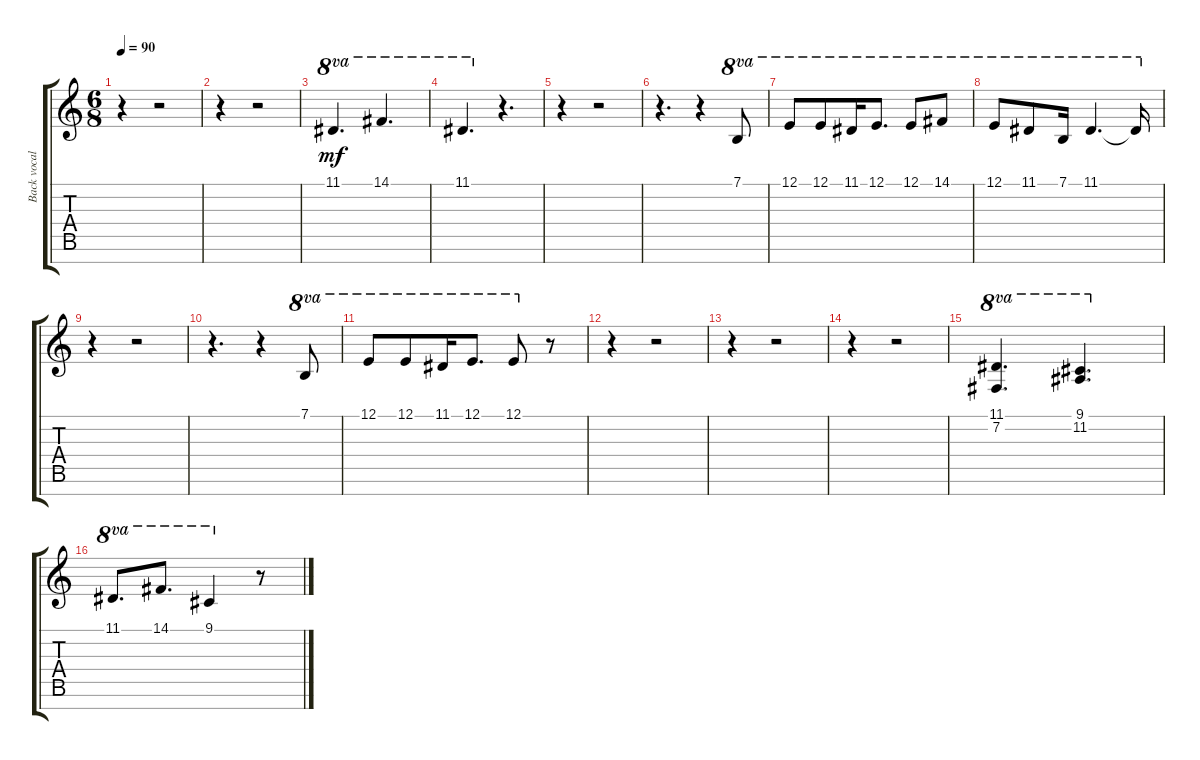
\track ("Back vocals" "Back vocal") {instrument voiceoohs}
\staff {score tabs}
\tuning (E4 B3 G3 D3 A2 E2 B1) {hide}
\ts (6 8)
\tempo 90
\clef g2
\ks c
r.4{dy mf} r.2 |
r.4 r.2 |
11.1.4{d ot 8va} 14.1.4{d ot 8va} |
11.1.4{d ot 8va} r.4{d} |
r.4 r.2 |
r.4{d} r.4 7.1.8{ot 8va} |
12.1.8{ot 8va} 12.1.8{ot 8va} 11.1.16{ot 8va} 12.1.8{d ot 8va} 12.1.8{ot 8va} 14.1.8{ot 8va} |
12.1.8{ot 8va} 11.1.8{ot 8va} 7.1.16{ot 8va} 11.1.4{d ot 8va} 11.1{t}.16{ot 8va} |
r.4 r.2 |
r.4{d} r.4 7.1.8{ot 8va} |
12.1.8{ot 8va} 12.1.8{ot 8va} 11.1.16{ot 8va} 12.1.8{d ot 8va} 12.1.8{ot 8va} r.8 |
r.4 r.2 |
r.4 r.2 |
r.4 r.2 |
(11.1 7.2).4{d ot 8va} (9.1 11.2).4{d ot 8va} |
11.1.8{d ot 8va} 14.1.8{d ot 8va} 9.1.4{ot 8va} r.8
